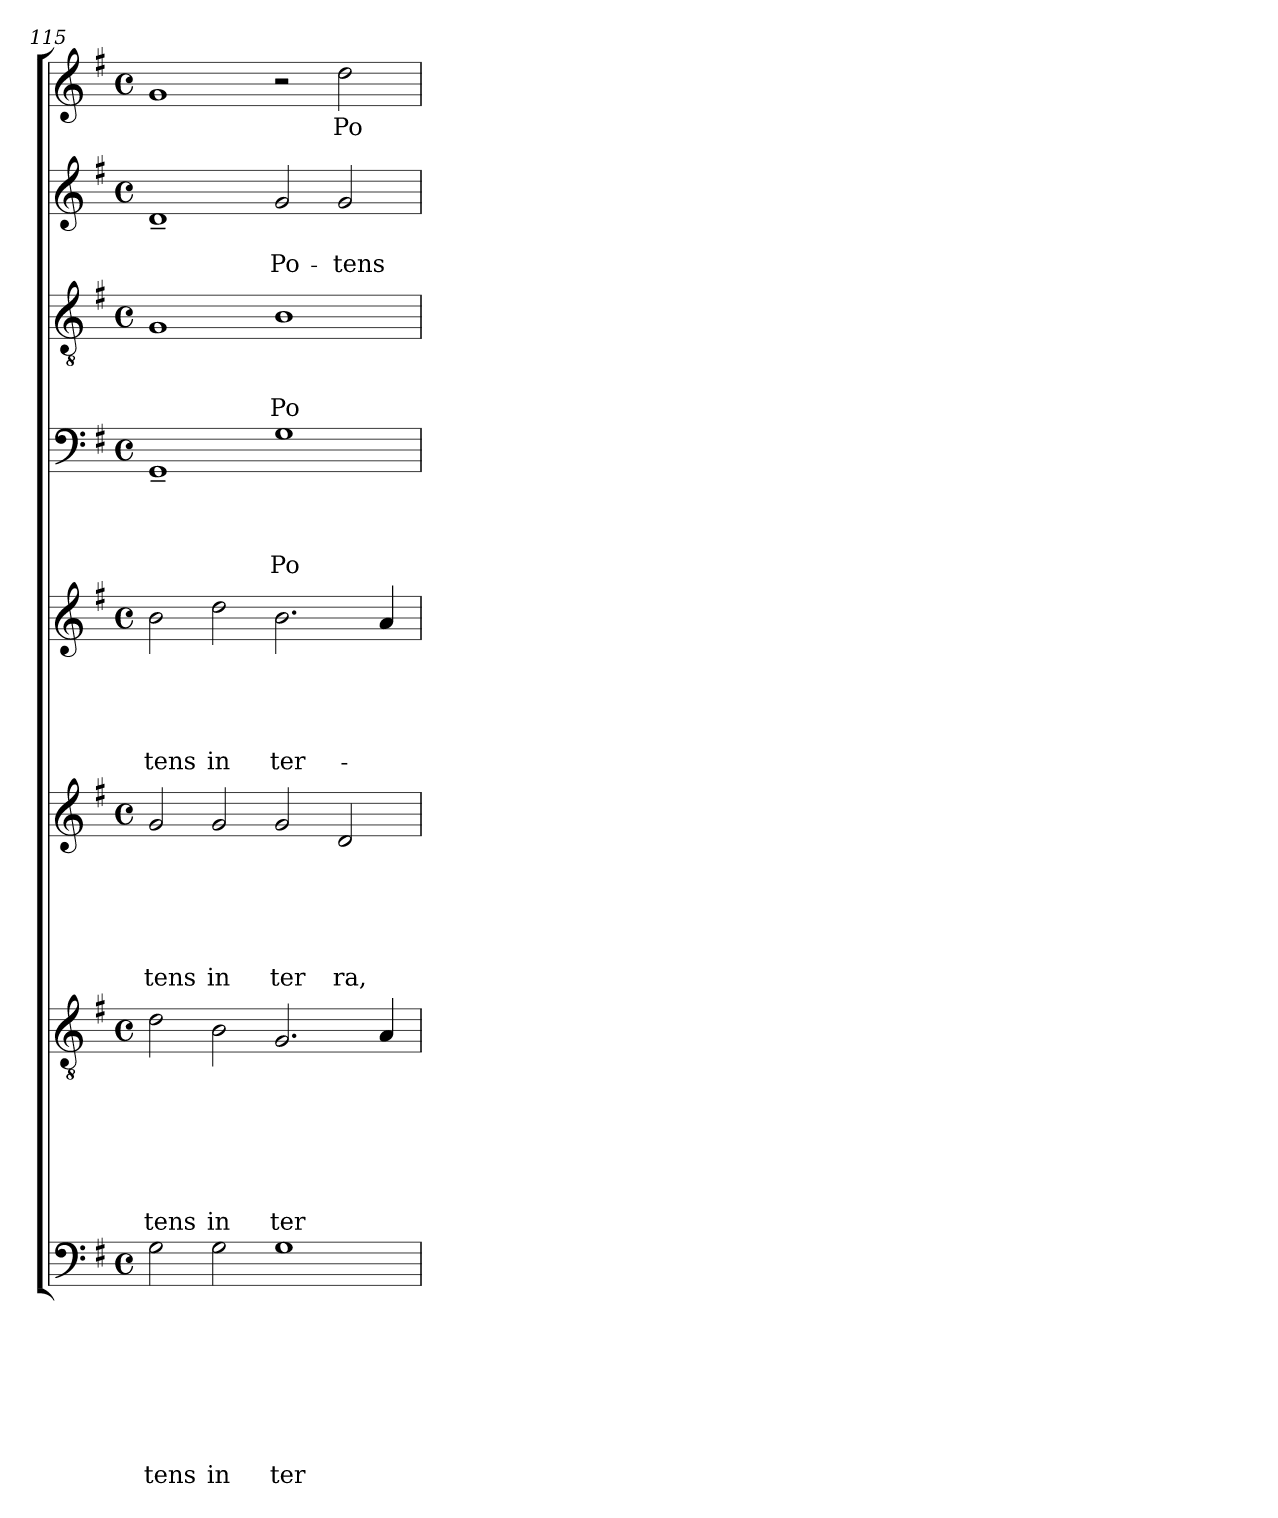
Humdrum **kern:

**kern	**text	**text	**text	**text	**text	**text	**text	**text	**kern	**text	**text	**text	**text	**text	**text	**text	**kern	**text	**text	**text	**text	**text	**text	**kern	**text	**text	**text	**text	**text	**kern	**text	**text	**text	**text	**kern	**text	**text	**text	**kern	**text	**text	**kern	**text
*part8	*part8	*part8	*part8	*part8	*part8	*part8	*part8	*part8	*part7	*part7	*part7	*part7	*part7	*part7	*part7	*part7	*part6	*part6	*part6	*part6	*part6	*part6	*part6	*part5	*part5	*part5	*part5	*part5	*part5	*part4	*part4	*part4	*part4	*part4	*part3	*part3	*part3	*part3	*part2	*part2	*part2	*part1	*part1
*staff8	*staff8	*staff8	*staff8	*staff8	*staff8	*staff8	*staff8	*staff8	*staff7	*staff7	*staff7	*staff7	*staff7	*staff7	*staff7	*staff7	*staff6	*staff6	*staff6	*staff6	*staff6	*staff6	*staff6	*staff5	*staff5	*staff5	*staff5	*staff5	*staff5	*staff4	*staff4	*staff4	*staff4	*staff4	*staff3	*staff3	*staff3	*staff3	*staff2	*staff2	*staff2	*staff1	*staff1
!!LO:PB:g=z
*clefF4	*	*	*	*	*	*	*	*	*clefGv2	*	*	*	*	*	*	*	*clefG2	*	*	*	*	*	*	*clefG2	*	*	*	*	*	*clefF4	*	*	*	*	*clefGv2	*	*	*	*clefG2	*	*	*clefG2	*
*k[f#]	*	*	*	*	*	*	*	*	*k[f#]	*	*	*	*	*	*	*	*k[f#]	*	*	*	*	*	*	*k[f#]	*	*	*	*	*	*k[f#]	*	*	*	*	*k[f#]	*	*	*	*k[f#]	*	*	*k[f#]	*
*G:	*	*	*	*	*	*	*	*	*G:	*	*	*	*	*	*	*	*G:	*	*	*	*	*	*	*G:	*	*	*	*	*	*G:	*	*	*	*	*G:	*	*	*	*G:	*	*	*G:	*
*M4/4	*	*	*	*	*	*	*	*	*M4/4	*	*	*	*	*	*	*	*M4/4	*	*	*	*	*	*	*M4/4	*	*	*	*	*	*M4/4	*	*	*	*	*M4/4	*	*	*	*M4/4	*	*	*M4/4	*
*met(c)	*	*	*	*	*	*	*	*	*met(c)	*	*	*	*	*	*	*	*met(c)	*	*	*	*	*	*	*met(c)	*	*	*	*	*	*met(c)	*	*	*	*	*met(c)	*	*	*	*met(c)	*	*	*met(c)	*
=115	=115	=115	=115	=115	=115	=115	=115	=115	=115	=115	=115	=115	=115	=115	=115	=115	=115	=115	=115	=115	=115	=115	=115	=115	=115	=115	=115	=115	=115	=115	=115	=115	=115	=115	=115	=115	=115	=115	=115	=115	=115	=115	=115
!	!	!	!	!	!	!	!	!LO:LY:b	!	!	!	!	!	!	!	!LO:LY:b	!	!	!	!	!	!	!LO:LY:b	!	!	!	!	!	!LO:LY:b	!	!	!	!	!	!	!	!	!	!	!	!	!	!
2G\	.	.	.	.	.	.	.	-tens	2d\	.	.	.	.	.	.	tens	2g/	.	.	.	.	.	tens	2b\	.	.	.	.	-tens	1GG~<	.	.	.	.	1G	.	.	.	1d~<	.	.	1g	.
!	!	!	!	!	!	!	!	!LO:LY:b	!	!	!	!	!	!	!	!LO:LY:b	!	!	!	!	!	!	!LO:LY:b	!	!	!	!	!	!LO:LY:b	!	!	!	!	!	!	!	!	!	!	!	!	!	!
2G\	.	.	.	.	.	.	.	in	2B\	.	.	.	.	.	.	in	2g/	.	.	.	.	.	in	2dd\	.	.	.	.	in	.	.	.	.	.	.	.	.	.	.	.	.	.	.
!	!	!	!	!	!	!	!	!LO:LY:b	!	!	!	!	!	!	!	!LO:LY:b	!	!	!	!	!	!	!LO:LY:b	!	!	!	!	!	!LO:LY:b	!	!	!	!	!LO:LY:b	!	!	!	!LO:LY:b	!	!	!LO:LY:b	!	!
1G	.	.	.	.	.	.	.	ter	2.G/	.	.	.	.	.	.	ter	2g/	.	.	.	.	.	ter	2.b\	.	.	.	.	ter-	1G	.	.	.	Po-	1B	.	.	Po-	2g/	.	Po-	2r	.
!	!	!	!	!	!	!	!	!	!	!	!	!	!	!	!	!	!	!	!	!	!	!	!LO:LY:b	!	!	!	!	!	!	!	!	!	!	!	!	!	!	!	!	!	!LO:LY:b	!	!LO:LY:b
.	.	.	.	.	.	.	.	.	.	.	.	.	.	.	.	.	2d/	.	.	.	.	.	ra,	.	.	.	.	.	.	.	.	.	.	.	.	.	.	.	2g/	.	-tens	2dd\	Po-
.	.	.	.	.	.	.	.	.	4A/	.	.	.	.	.	.	.	.	.	.	.	.	.	.	4a/	.	.	.	.	.	.	.	.	.	.	.	.	.	.	.	.	.	.	.
=	=	=	=	=	=	=	=	=	=	=	=	=	=	=	=	=	=	=	=	=	=	=	=	=	=	=	=	=	=	=	=	=	=	=	=	=	=	=	=	=	=	=	=
*-	*-	*-	*-	*-	*-	*-	*-	*-	*-	*-	*-	*-	*-	*-	*-	*-	*-	*-	*-	*-	*-	*-	*-	*-	*-	*-	*-	*-	*-	*-	*-	*-	*-	*-	*-	*-	*-	*-	*-	*-	*-	*-	*-
